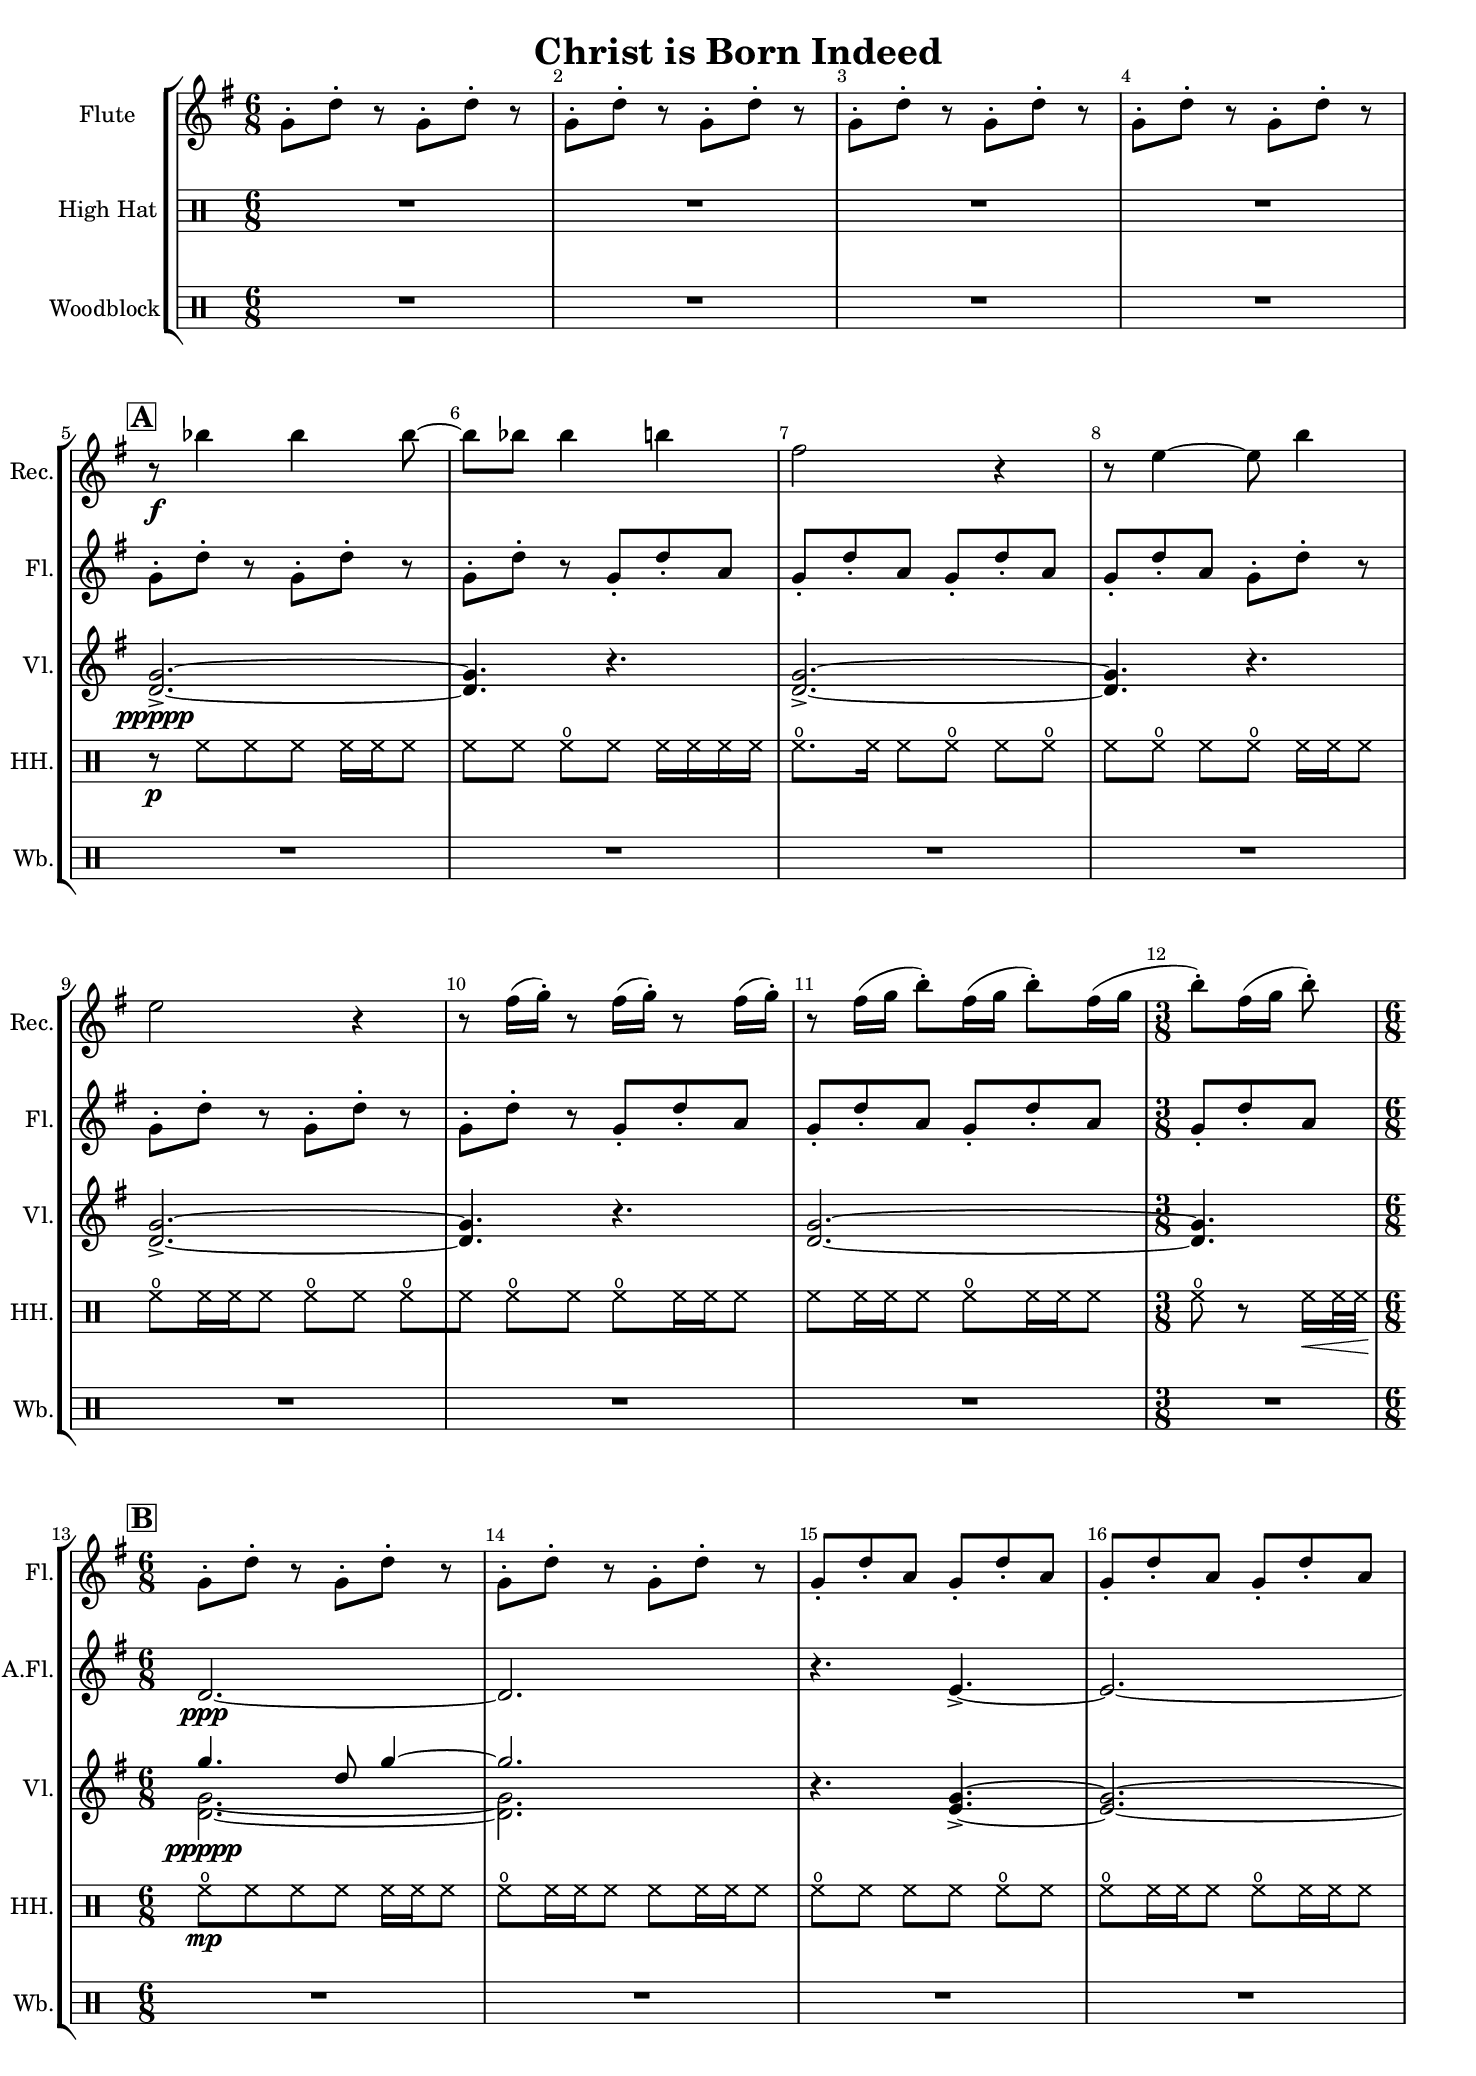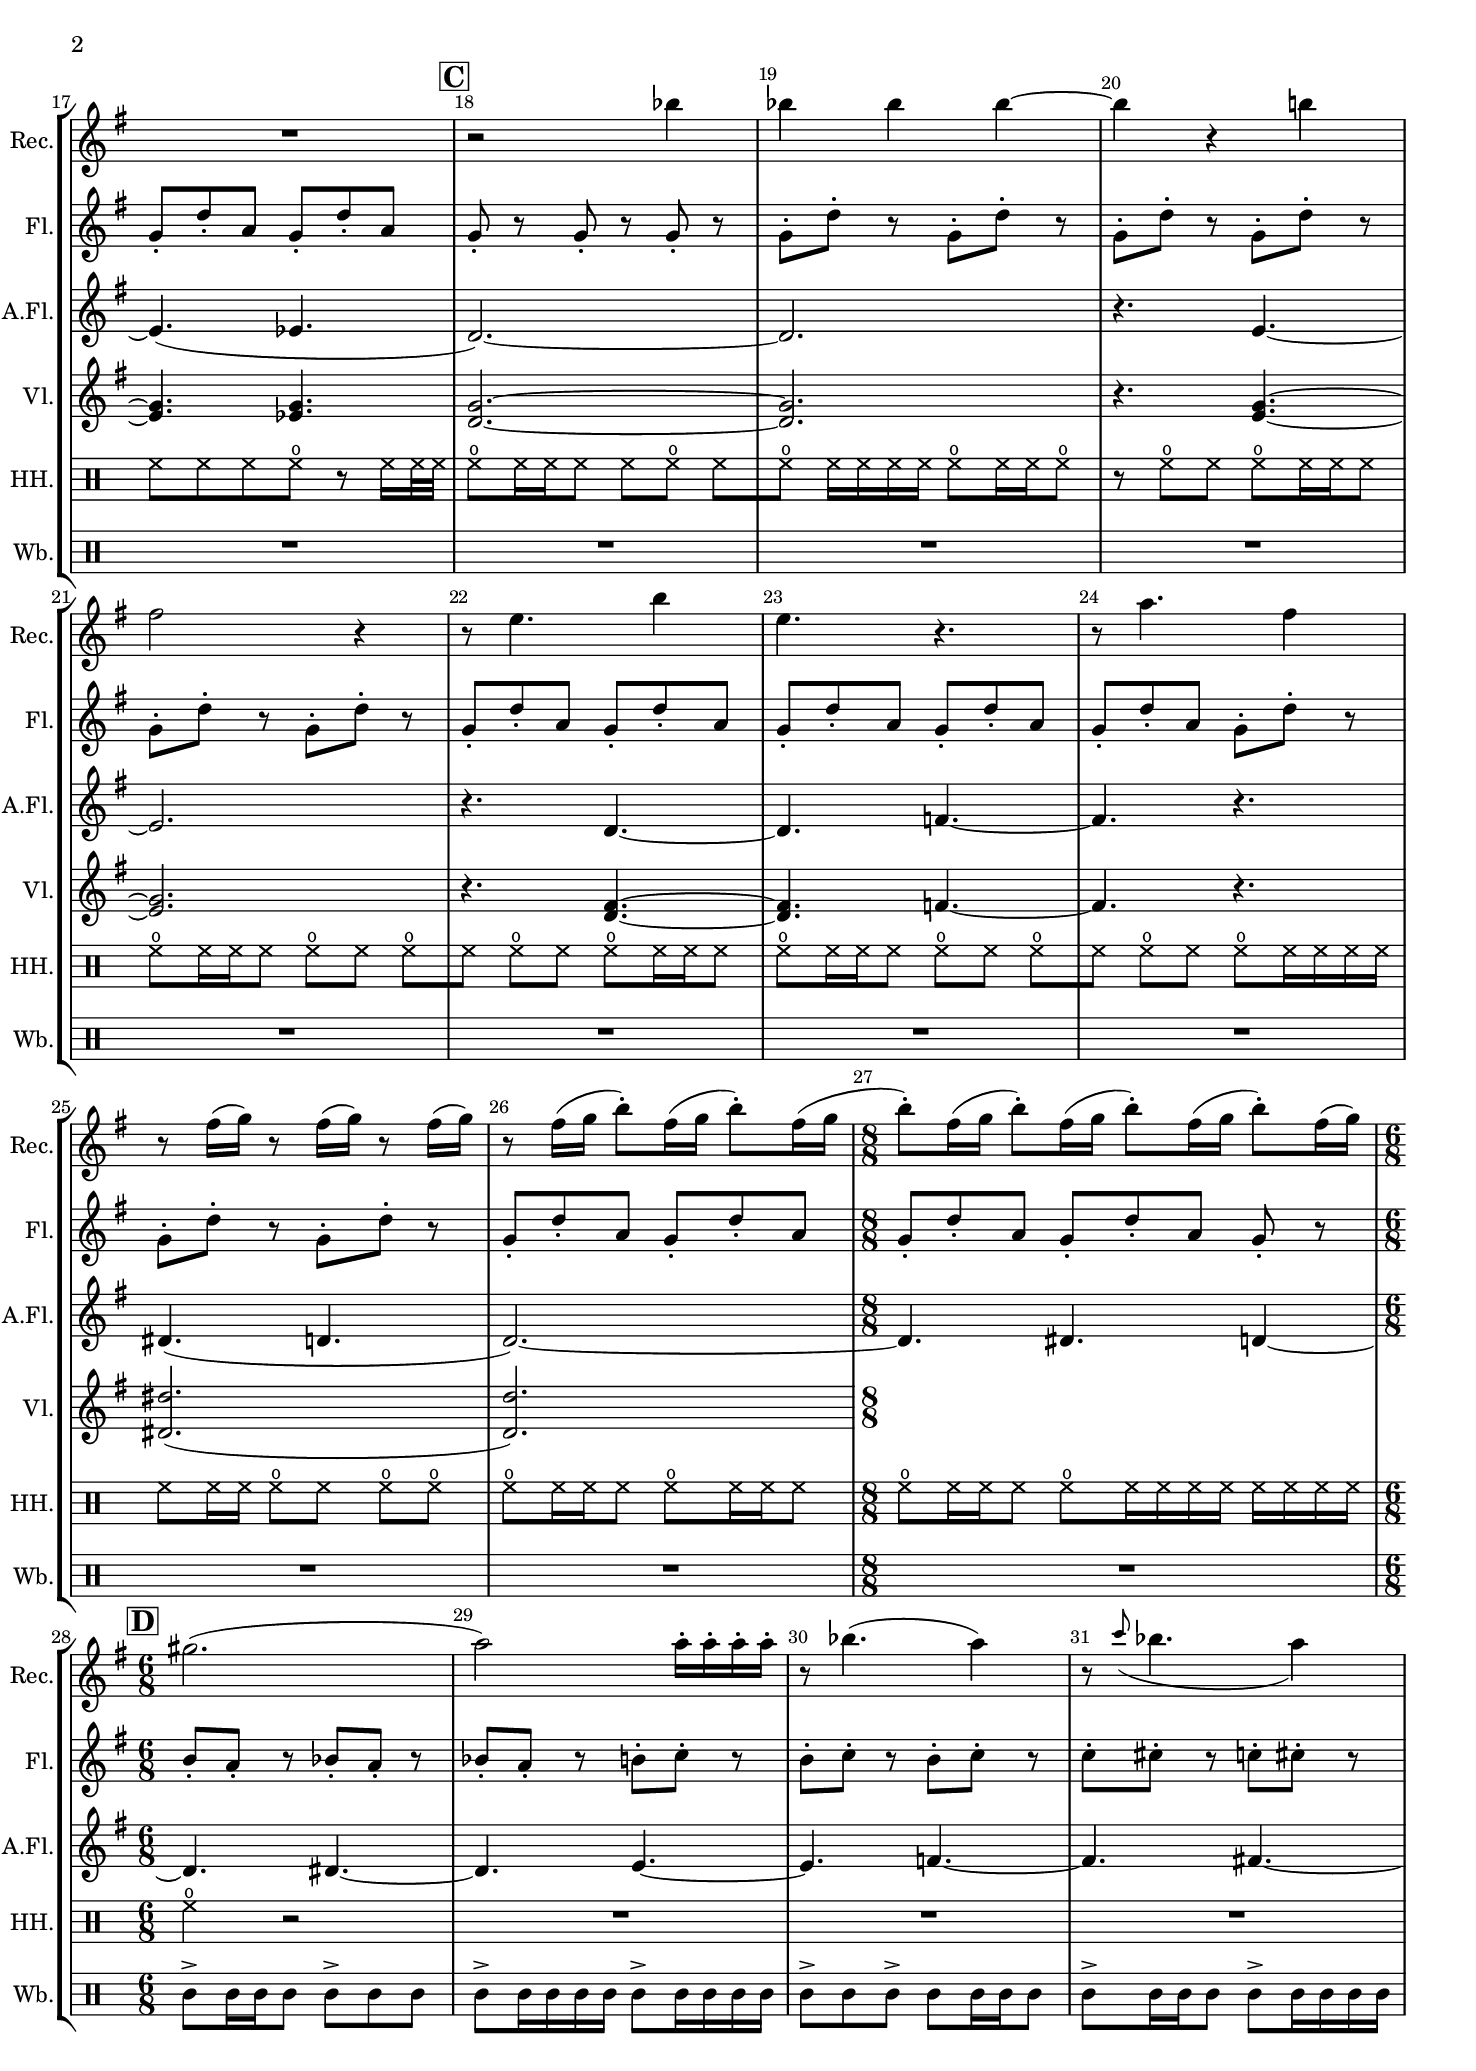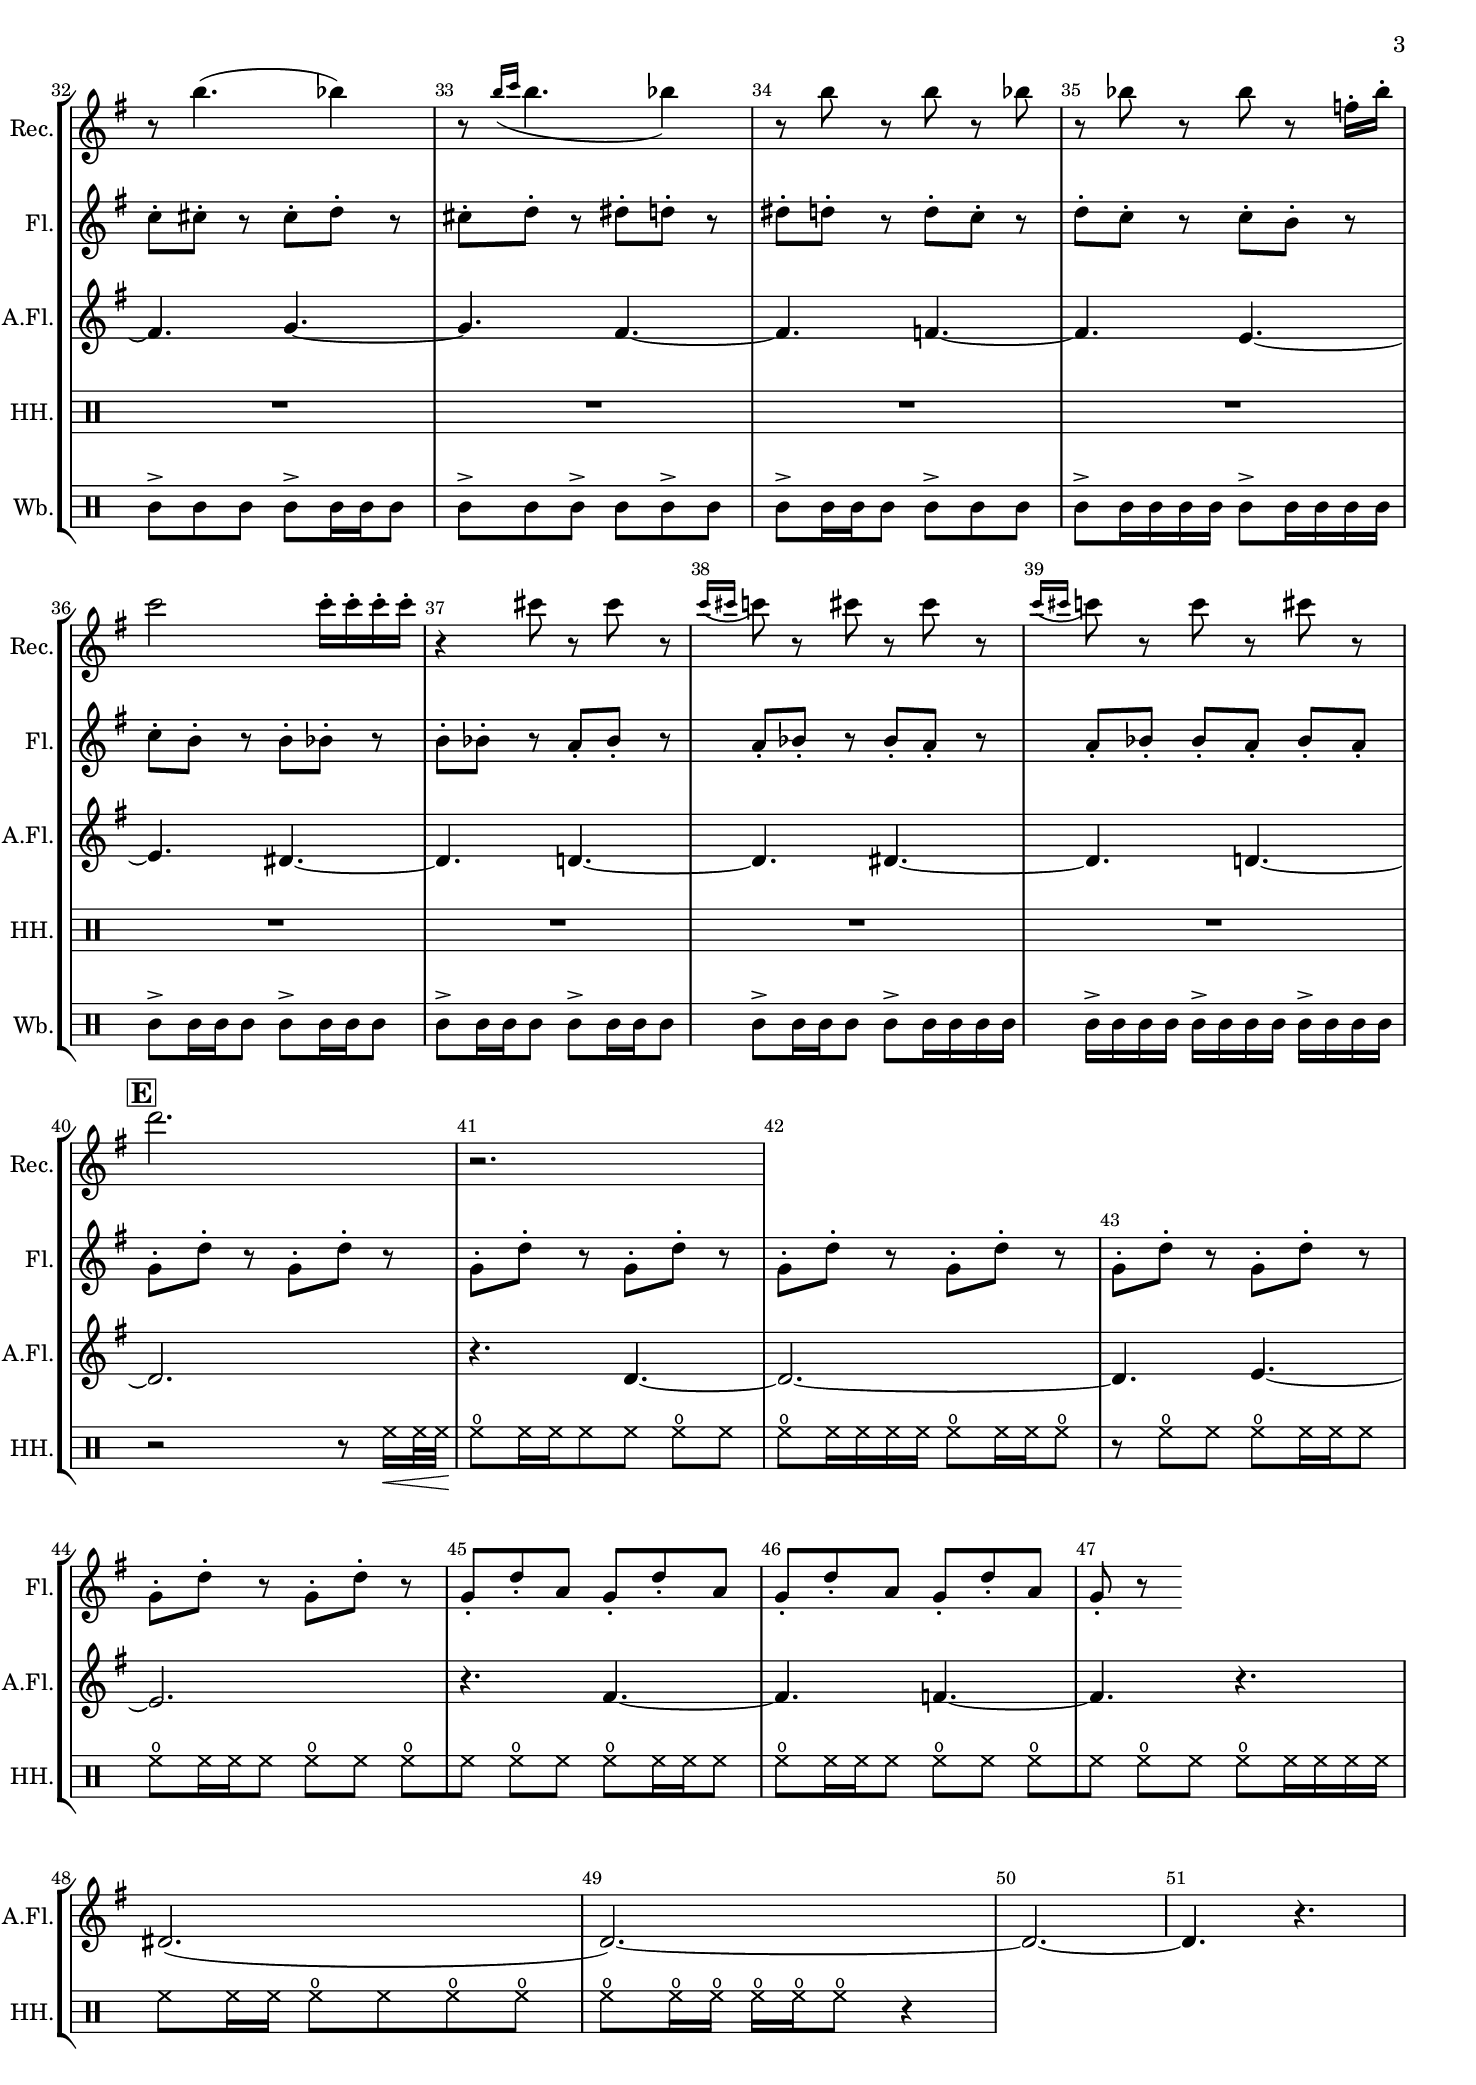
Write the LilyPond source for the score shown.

\version "2.20.0"  % necessary for upgrading to future LilyPond versions.

#(set-default-paper-size "b4")

\header{
  title = "Christ is Born Indeed"
}

\score {
  \layout {
    \context {
      \RemoveEmptyStaffContext
      \override VerticalAxisGroup.remove-first = ##t
    }
  }

  \midi {
    \tempo 4 = 124
  }

  \new StaffGroup <<
    \new Staff \with {
      instrumentName = "Recorder"
      shortInstrumentName = "Rec."
      midiInstrument = #"recorder"
    } \relative c''' {
      \override Score.BarNumber.break-visibility = ##(#f #t #t)
      \set Score.markFormatter = #format-mark-box-alphabet

      \key g \major
      \clef treble
      \time 6/8
      \repeat unfold 4 { R2. }
      \break

      % 5 // A
      \mark \default
      r8\f bes4 bes bes8~
      bes8 bes8 bes4 b4
      fis2 r4
      r8 e4~ e8 b'4
      \break
      
      % 9
      e,2 r4
      \repeat unfold 3 { r8 fis16( g-.) }
      r8 fis16([ g] b8-.[) fis16( g] b8-.[) fis16( g]
      \time 3/8
      b8-.)[ fis16( g] b8-.)
      \break
      
      % 13 // B
      \mark \default
      \time 6/8
      \repeat unfold 5 { R2. }

      % 18 // C
      \mark \default
      r2 bes4
      % 19
      bes4 bes bes~
      % 20
      bes4 r b
      % 21
      fis2 r4
      % 22
      r8 e4. b'4
      % 23
      e,4. r4.
      % 24
      r8 a4. fis4
      \break

      % 25
      \repeat unfold 3 { r8 fis16([ g]) }
      % 26
      r8 fis16([ g] b8-.[) fis16( g] b8-.[) fis16( g]
      % 27
      \time 8/8
      b8-.[) fis16( g] b8-.[) fis16( g] b8-.[) fis16( g] b8-.[) fis16( g])
      \break

      % 28 // D
      \mark \default
      \time 6/8
      gis2.(
      % 29
      a2) a16-. a-. a-. a-.
      % 30
      r8 bes4.( a4)
      % 31
      r8 \grace c8( bes4. a4)
      \break
      
      % 32
      r8 b4.( bes4)
      % 33
      r8 \grace { b16( c } b4. bes4)
      % 34
      r8 b r b8 r bes
      % 35
      r bes r bes r f16-. bes-.
      \break

      % 36
      c2 c16-. c-. c-. c-.
      % 37
      r4 cis8 r cis r
      % 38
      \grace { c16( cis } c8) r cis8 r cis r
      % 39
      \grace { c16( cis } c8) r c r cis r
      \break
      
      % 40 // E
      \mark \default
      d2.
      r2.
    } 
    % End Recorder

    \new Staff \with {
      instrumentName = "Flute"
      shortInstrumentName = "Fl."
      midiInstrument = #"flute"
    } \relative c'' {
      \key g \major
      \clef treble
      \time 6/8
      \repeat unfold 11 { g8-.[ d'-.] r }
      \repeat unfold 4 { g,-. d'-. a }
      % 9
      \repeat unfold 4 { g-.[ d'-.] r }
      \repeat unfold 4 { g,-. d'-. a }

      % 13 // B
      \repeat unfold 4 { g-.[ d'-.] r }
      \repeat unfold 6 { g,-. d'-. a }
      g8-. r g-. r g-. r
      \repeat unfold 6 { g-.[ d'-.] r }
      \repeat unfold 5 { g,-. d'-. a }
      \repeat unfold 3 { g-.[ d'-.] r }
      % 26
      \repeat unfold 4 { g,-.[ d'-. a] }
      g-. r 
      \break

      % 28 // D
      b8-. a-. r bes-. a-. r
      % 29
      bes-. a-. r b-. c-. r
      % 30
      b-. c-. r b-. c-. r 
      % 21
      c-. cis-. r c-. cis-. r
      % 32
      c-. cis-. r cis-. d-. r
      % 33
      cis-. d-. r dis-. d-. r
      % 34
      dis-. d-. r d-. c-. r
      % 35
      d-. c-. r c-. b-. r
      \break
      
      % 36
      c-. b-. r b-. bes-. r
      % 37
      b-. bes-. r a-. bes-. r
      % 38
      a-. bes-. r bes-. a-. r
      % 39
      a8-.[ bes-.] bes8-.[ a-.] bes8-.[ a-.]

      % 40 // E
      \repeat unfold 10 { g8-.[ d'-.] r }
      \repeat unfold 4 { g,-.[ d'-. a] }
      % 47
      g-. r
    }
    % End Flute

    \new Staff \with {
      instrumentName = "Alto Flute"
      shortInstrumentName = "A.Fl."
      midiInstrument = #"flute"
    } \relative c' {
      \key g \major
      R1 * 6/8 * 11
      % 12
      R1 * 3/8
      
      % 13 // B
      \time 6/8
      d2.~\ppp
      d
      % 15
      r4. e4.->~
      e2.~

      % 17
      e4.( ees
      % 18 // C
      d2.)~
      % 19
      d2.
      % 20
      r4. e~
      
      % 21
      e2.
      % 22
      r4. d4.~
      % 23
      d4. f~
      % 24
      f4. r

      % 25
      dis4.( d
      d2.)~

      % 27
      \time 8/8
      d4. dis4. d4~

      % 28 // D
      d4. dis~
      % 29
      dis4. e~
      % 30
      e f~
      % 31
      f fis~

      % 32
      fis g~
      g fis~
      fis f~
      f e~

      % 36
      e dis~
      dis d~
      d dis~
      dis d~

      % 40 // E
      d2.
      r4. d~
      % 42
      d2.~
      d4. e~
      \break
      
      % 44
      e2.
      r4. fis~
      % 46
      fis f~
      f r
      \break

      % 48
      dis2.(
      d)~
      % 50
      d~
      d4. r
    }

    \new Staff \with {
      instrumentName = "Violin"
      shortInstrumentName = "Vl."
      midiInstrument = #"violin"
    } \relative c'' {
      \key g \major
      \repeat unfold 4 { R2. }
      % 5 // A
      <g d>2.->\ppppp~
      <g d>4. r
      <g d>2.->~
      <g d>4. r
      % 9
      <g d>2.->~
      <g d>4. r
      <g d>2.~
      % 12
      \time 3/8
      <g d>4.

      % 13 // B
      <<
        \relative {
          \stemUp g''4.\ppppp d8 g4~
          % 14
          g2.
        }
        \\
        \relative {
          <g' d>2._~
          % 14
          <g d>2.
        }
      >>
      % 15
      r4.
      <g e>->~
      <g e>2.~
      \break

      % 17
      <g e>4. <g ees>4.
      % 18 // C
      <g d>2.~
      % 19
      <g d>2.

      % 20
      r4. <g e>~
      % 21
      <g e>2.
      % 22
      r4. <fis d>4.~
      % 23
      <fis d> <f>~
      % 24
      <f> r
      % 25
      <dis' dis,>2.(
      % 26
      <d d,>)
    }
    % End Violin

    \new DrumStaff \with {
      instrumentName = "High Hat"
      shortInstrumentName = "HH."
    } \drummode {
      \repeat unfold 4 { R2. }
      % 5 // A
      r8\p hihat8[ hh hh] hh16 hh hh8
      % 6
      hh8[ hh8] openhihat[ hh] hh16[ hh hh hh]
      % 7
      openhihat8.[ hh16] hh8[ openhihat]
      \repeat unfold 3 { hh[ openhihat] }
      hh16 hh hh8
      % 9
      openhihat8[ hh16 hh hh8] openhihat[ hh] openhihat[
      % 10
      hh8] openhihat[ hh8] openhihat[ hh16 hh hh8]
      % 11
      hh[ hh16 hh hh8] openhihat[ hh16 hh16 hh8]
      % 12
      openhihat r8 hh16\< hh32 hh\!

      % 13 // B
      openhihat8[\mp hh8 hh hh ] hh16 hh hh8
      
      % 14
      openhihat8[ hh16 hh hh8] hh[ hh16 hh hh8]
      % 15
      openhihat[ hh] hh[ hh] openhihat[ hh]
      % 16
      openhihat[ hh16 hh hh8] openhihat8[ hh16 hh hh8]
      % 17
      hh[ hh hh openhihat] r8 hh16 hh32 hh

      % 18 // C
      openhihat8[ hh16 hh hh8] hh[ openhihat] hh[ openhihat]
      % 19
      hh16[ hh hh hh] openhihat8[ hh16 hh openhihat8]
      % 20
      r8 openhihat[ hh] openhihat[ hh16 hh hh8]
      % 21
      openhihat8[ hh16 hh hh8] openhihat[ hh] openhihat[
      % 22
      hh] openhihat[ hh] openhihat[ hh16 hh hh8]
      % 23
      openhihat8[ hh16 hh hh8] openhihat[ hh] openhihat[
      % 24
      hh] openhihat[ hh] openhihat[ hh16 hh16 hh16 hh16]
      % 25
      hh8[ hh16 hh] openhihat8[ hh] openhihat openhihat
      % 26
      openhihat[ hh16 hh hh8] openhihat[ hh16 hh hh8]
      % 27
      \time 8/8
      openhihat[ hh16 hh hh8] openhihat[ hh16 hh hh hh] hh[ hh hh hh]
      \break

      % 28 // D
      \time 6/8
      openhihat4 r2
      % 29
      R1 * 6/8 * 11
      \break

      % 40 // E
      r2 r8 hh16\< hh32 hh\!
      % 41
      openhihat8[ hh16 hh hh8 hh] openhihat8[ hh]
      % 42
      openhihat8[ hh16 hh hh hh] openhihat8[ hh16 hh openhihat8]
      % 43
      r8 openhihat8[ hh] openhihat[ hh16 hh hh8]
      \break

      % 44
      openhihat8[ hh16 hh hh8] openhihat[ hh] openhihat[
      % 45
      hh] openhihat[ hh] openhihat[ hh16 hh hh8]
      % 46
      openhihat[ hh16 hh hh8] openhihat[ hh] openhihat[
      % 47
      hh] openhihat[ hh] openhihat[ hh16 hh hh hh]
      \break

      % 48
      hh8[ hh16 hh] openhihat8[ hh openhihat openhihat]
      % 49
      openhihat[ openhihat16 openhihat] openhihat[ openhihat openhihat8] r4
    }
    % End Hi Hat
    
    \new DrumStaff \with {
      instrumentName = "Woodblock"
      shortInstrumentName = "Wb."
    } \drummode {
      R1 * 6/8 * 11
      % 12
      R1 * 3/8
      
      % 13 // B
      R1 * 6/8 * 14

      % 27
      R1 * 8/8
      % 28
      wbl8->[ wbl16 wbl wbl8] wbl-> wbl wbl
      % 29
      wbl->[ wbl16 wbl wbl wbl] wbl8-> wbl16 wbl wbl wbl
      % 30
      wbl8->[ wbl wbl->] wbl[ wbl16 wbl16 wbl8]
      % 31
      wbl->[ wbl16 wbl wbl8] wbl->[ wbl16 wbl wbl wbl]
      \break

      % 32
      wbl8->[ wbl wbl] wbl->[ wbl16 wbl wbl8]
      % 33
      wbl8->[ wbl wbl->] wbl[ wbl-> wbl]
      % 34
      wbl8->[ wbl16 wbl wbl8] wbl->[ wbl wbl]
      % 35
      wbl8->[ wbl16 wbl wbl wbl] wbl8->[ wbl16 wbl wbl wbl]
      \break

      % 36
      \repeat unfold 5 { wbl8->[ wbl16 wbl wbl8] }
      wbl8->[ wbl16 wbl wbl wbl]
      % 39
      wbl16[-> wbl wbl wbl] wbl->[ wbl wbl wbl] wbl[-> wbl wbl wbl]
    }
    % End Toms
  >>
}